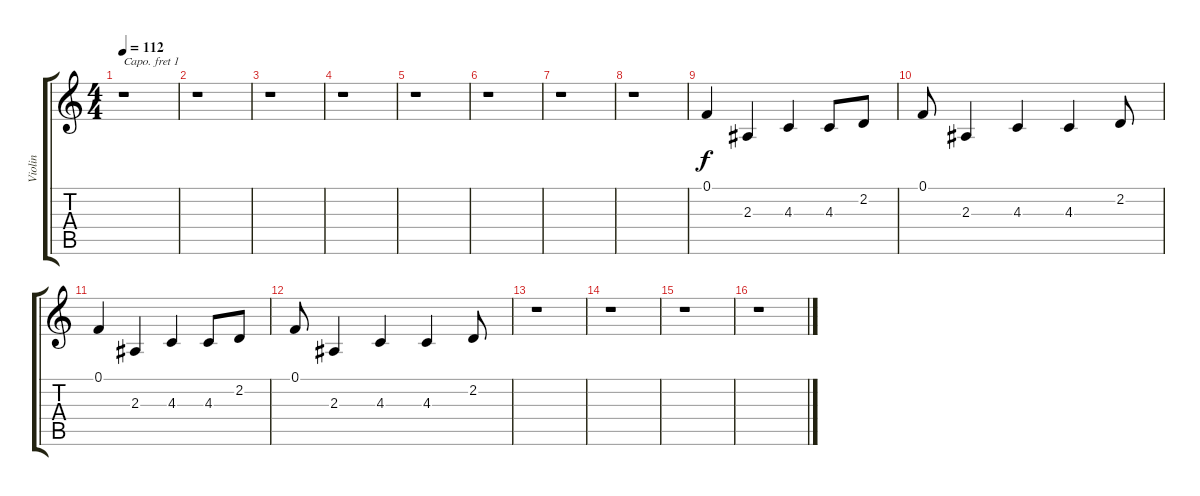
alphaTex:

\track ("Violin" "Violin") {instrument violin}
\staff {score tabs}
\capo 1
\tuning (E4 B3 G3 D3 A2 E2) {hide}
\ts (4 4)
\tempo 112
\clef g2
\ks c
r.1{dy f} |
r.1 |
r.1 |
r.1 |
r.1 |
r.1 |
r.1 |
r.1 |
0.1.4 2.3.4 4.3.4 4.3.8 2.2.8 |
0.1.8 2.3.4 4.3.4 4.3.4 2.2.8 |
0.1.4 2.3.4 4.3.4 4.3.8 2.2.8 |
0.1.8 2.3.4 4.3.4 4.3.4 2.2.8 |
r.1 |
r.1 |
r.1 |
r.1
